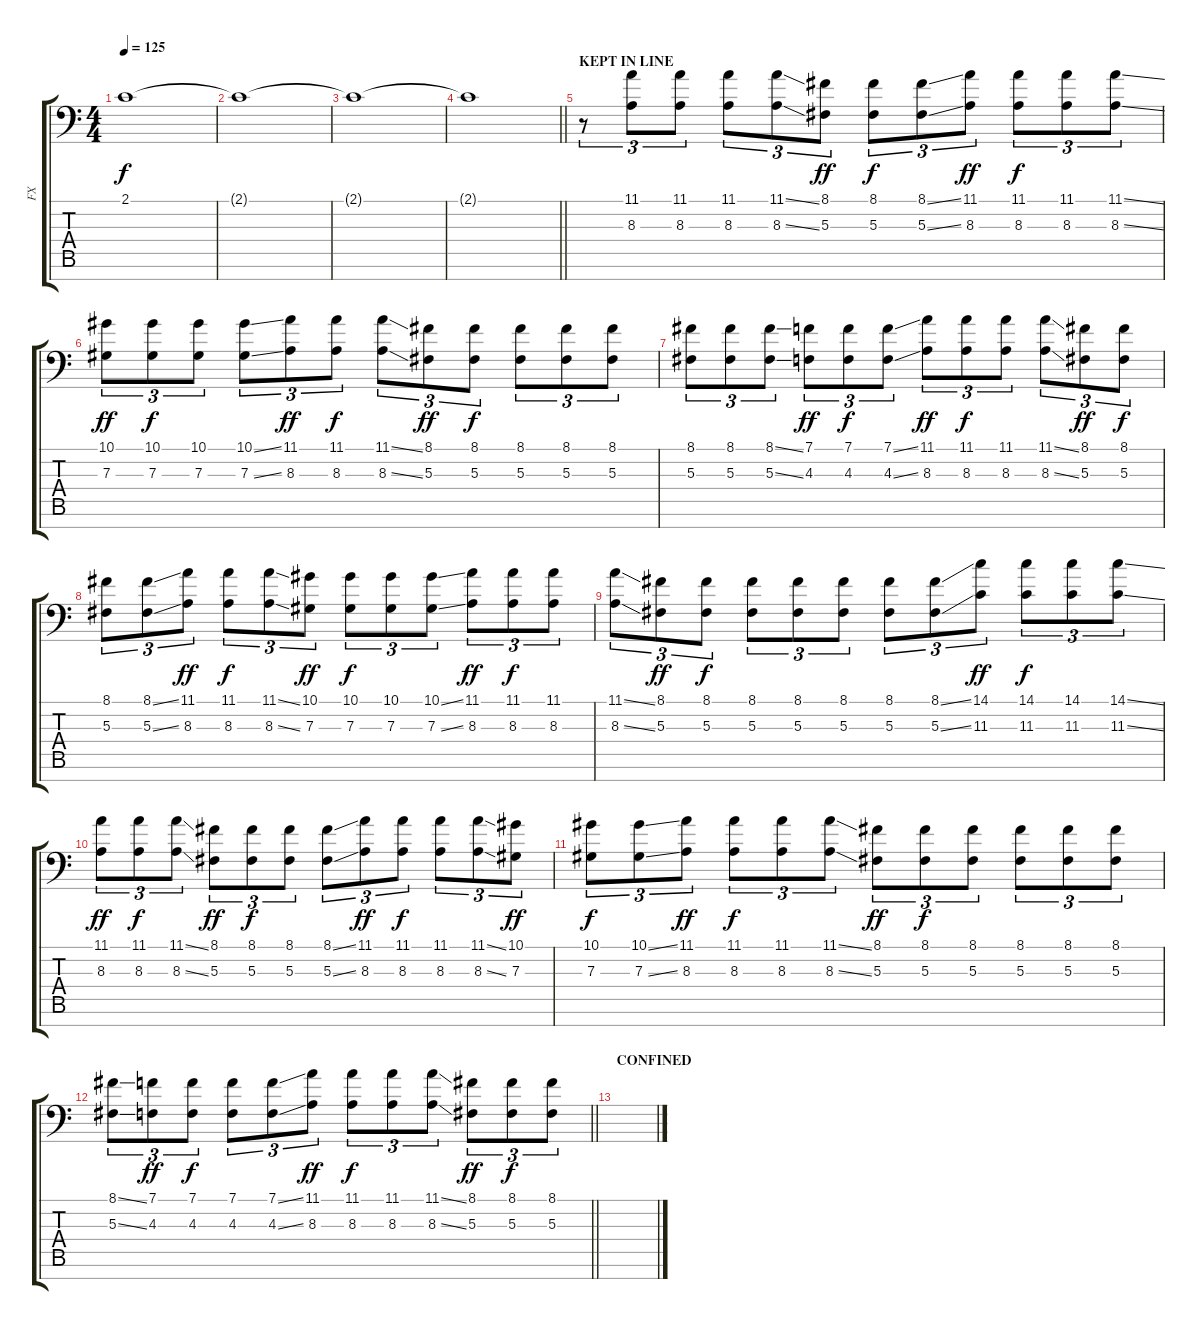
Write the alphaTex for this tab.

\track ("FX" "FX") {instrument fx7echoes}
\staff {score tabs}
\tuning (Bb3 F3 Db3 Ab2 Eb2 Bb1 F1) {hide}
\ts (4 4)
\tempo 125
\clef f4
\ks c
2.1{t}.1{dy f} |
2.1{t}.1 |
2.1{t}.1 |
\barLineRight lightlight
2.1{t}.1 |
\section ("" "KEPT IN LINE")
r.8{tu (3 2) volume 5} (11.1 8.3).8{tu (3 2)} (11.1 8.3).8{tu (3 2)} (11.1 8.3).8{tu (3 2)} (11.1{ss} 8.3{ss}).8{tu (3 2)} (8.1 5.3).8{tu (3 2) dy ff} (8.1 5.3).8{tu (3 2) dy f} (8.1{ss} 5.3{ss}).8{tu (3 2)} (11.1 8.3).8{tu (3 2) dy ff} (11.1 8.3).8{tu (3 2) dy f} (11.1 8.3).8{tu (3 2)} (11.1{ss} 8.3{ss}).8{tu (3 2)} |
(10.1 7.3).8{tu (3 2) dy ff} (10.1 7.3).8{tu (3 2) dy f} (10.1 7.3).8{tu (3 2)} (10.1{ss} 7.3{ss}).8{tu (3 2)} (11.1 8.3).8{tu (3 2) dy ff} (11.1 8.3).8{tu (3 2) dy f} (11.1{ss} 8.3{ss}).8{tu (3 2)} (8.1 5.3).8{tu (3 2) dy ff} (8.1 5.3).8{tu (3 2) dy f} (8.1 5.3).8{tu (3 2)} (8.1 5.3).8{tu (3 2)} (8.1 5.3).8{tu (3 2)} |
(8.1 5.3).8{tu (3 2)} (8.1 5.3).8{tu (3 2)} (8.1{ss} 5.3{ss}).8{tu (3 2)} (7.1 4.3).8{tu (3 2) dy ff} (7.1 4.3).8{tu (3 2) dy f} (7.1{ss} 4.3{ss}).8{tu (3 2)} (11.1 8.3).8{tu (3 2) dy ff} (11.1 8.3).8{tu (3 2) dy f} (11.1 8.3).8{tu (3 2)} (11.1{ss} 8.3{ss}).8{tu (3 2)} (8.1 5.3).8{tu (3 2) dy ff} (8.1 5.3).8{tu (3 2) dy f} |
(8.1 5.3).8{tu (3 2)} (8.1{ss} 5.3{ss}).8{tu (3 2)} (11.1 8.3).8{tu (3 2) dy ff} (11.1 8.3).8{tu (3 2) dy f} (11.1{ss} 8.3{ss}).8{tu (3 2)} (10.1 7.3).8{tu (3 2) dy ff} (10.1 7.3).8{tu (3 2) dy f} (10.1 7.3).8{tu (3 2)} (10.1{ss} 7.3{ss}).8{tu (3 2)} (11.1 8.3).8{tu (3 2) dy ff} (11.1 8.3).8{tu (3 2) dy f} (11.1 8.3).8{tu (3 2)} |
(11.1{ss} 8.3{ss}).8{tu (3 2)} (8.1 5.3).8{tu (3 2) dy ff} (8.1 5.3).8{tu (3 2) dy f} (8.1 5.3).8{tu (3 2)} (8.1 5.3).8{tu (3 2)} (8.1 5.3).8{tu (3 2)} (8.1 5.3).8{tu (3 2)} (8.1{ss} 5.3{ss}).8{tu (3 2)} (14.1 11.3).8{tu (3 2) dy ff} (14.1 11.3).8{tu (3 2) dy f} (14.1 11.3).8{tu (3 2)} (14.1{ss} 11.3{ss}).8{tu (3 2)} |
(11.1 8.3).8{tu (3 2) dy ff} (11.1 8.3).8{tu (3 2) dy f} (11.1{ss} 8.3{ss}).8{tu (3 2)} (8.1 5.3).8{tu (3 2) dy ff} (8.1 5.3).8{tu (3 2) dy f} (8.1 5.3).8{tu (3 2)} (8.1{ss} 5.3{ss}).8{tu (3 2)} (11.1 8.3).8{tu (3 2) dy ff} (11.1 8.3).8{tu (3 2) dy f} (11.1 8.3).8{tu (3 2)} (11.1{ss} 8.3{ss}).8{tu (3 2)} (10.1 7.3).8{tu (3 2) dy ff} |
(10.1 7.3).8{tu (3 2) dy f} (10.1{ss} 7.3{ss}).8{tu (3 2)} (11.1 8.3).8{tu (3 2) dy ff} (11.1 8.3).8{tu (3 2) dy f} (11.1 8.3).8{tu (3 2)} (11.1{ss} 8.3{ss}).8{tu (3 2)} (8.1 5.3).8{tu (3 2) dy ff} (8.1 5.3).8{tu (3 2) dy f} (8.1 5.3).8{tu (3 2)} (8.1 5.3).8{tu (3 2)} (8.1 5.3).8{tu (3 2)} (8.1 5.3).8{tu (3 2)} |
\barLineRight lightlight
(8.1{ss} 5.3{ss}).8{tu (3 2)} (7.1 4.3).8{tu (3 2) dy ff} (7.1 4.3).8{tu (3 2) dy f} (7.1 4.3).8{tu (3 2)} (7.1{ss} 4.3{ss}).8{tu (3 2)} (11.1 8.3).8{tu (3 2) dy ff} (11.1 8.3).8{tu (3 2) dy f} (11.1 8.3).8{tu (3 2)} (11.1{ss} 8.3{ss}).8{tu (3 2)} (8.1 5.3).8{tu (3 2) dy ff} (8.1 5.3).8{tu (3 2) dy f} (8.1 5.3).8{tu (3 2)} |
\section ("" "CONFINED")
